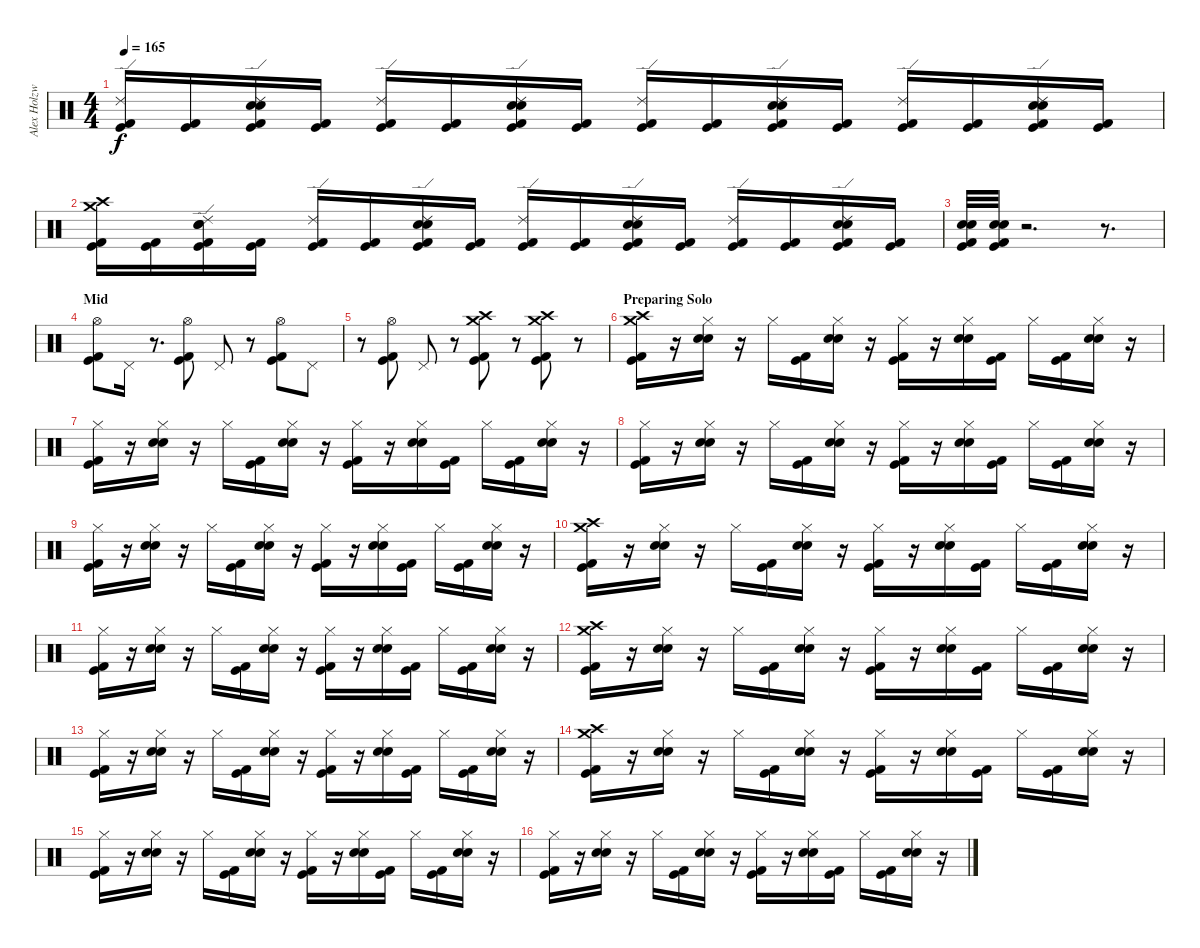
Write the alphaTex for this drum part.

\track ("Alex Holzwarth" "Alex Holzw") {instrument percussion}
\staff {score}
\articulation defaults
\ts (4 4)
\tempo 165
\clef neutral
\ks c
("Ride (edge) 2" "Kick (hit) 2" "Kick (hit)").16{dy f} ("Kick (hit) 2" "Kick (hit)").16 ("Ride (edge) 2" "Snare (hit) 2" "Electric Snare (hit)" "Kick (hit) 2" "Kick (hit)").16 ("Kick (hit) 2" "Kick (hit)").16 ("Ride (edge) 2" "Kick (hit) 2" "Kick (hit)").16 ("Kick (hit) 2" "Kick (hit)").16 ("Ride (edge) 2" "Electric Snare (hit)" "Snare (hit) 2" "Kick (hit) 2" "Kick (hit)").16 ("Kick (hit) 2" "Kick (hit)").16 ("Ride (edge) 2" "Kick (hit) 2" "Kick (hit)").16 ("Kick (hit) 2" "Kick (hit)").16 ("Ride (edge) 2" "Snare (hit) 2" "Electric Snare (hit)" "Kick (hit) 2" "Kick (hit)").16 ("Kick (hit) 2" "Kick (hit)").16 ("Ride (edge) 2" "Kick (hit) 2" "Kick (hit)").16 ("Kick (hit) 2" "Kick (hit)").16 ("Ride (edge) 2" "Electric Snare (hit)" "Snare (hit) 2" "Kick (hit) 2" "Kick (hit)").16 ("Kick (hit) 2" "Kick (hit)").16 |
("Crash high (hit)" "Crash medium (hit)" "Kick (hit) 2" "Kick (hit)").16 ("Kick (hit) 2" "Kick (hit)").16 ("Ride (edge) 2" "Snare (hit) 2" "Electric Snare (hit)" "Kick (hit) 2" "Kick (hit)").16 ("Kick (hit) 2" "Kick (hit)").16 ("Ride (edge) 2" "Kick (hit) 2" "Kick (hit)").16 ("Kick (hit) 2" "Kick (hit)").16 ("Ride (edge) 2" "Electric Snare (hit)" "Snare (hit) 2" "Kick (hit) 2" "Kick (hit)").16 ("Kick (hit) 2" "Kick (hit)").16 ("Ride (edge) 2" "Kick (hit) 2" "Kick (hit)").16 ("Kick (hit) 2" "Kick (hit)").16 ("Ride (edge) 2" "Snare (hit) 2" "Electric Snare (hit)" "Kick (hit) 2" "Kick (hit)").16 ("Kick (hit) 2" "Kick (hit)").16 ("Ride (edge) 2" "Kick (hit) 2" "Kick (hit)").16 ("Kick (hit) 2" "Kick (hit)").16 ("Ride (edge) 2" "Electric Snare (hit)" "Snare (hit) 2" "Kick (hit) 2" "Kick (hit)").16 ("Kick (hit) 2" "Kick (hit)").16 |
("Electric Snare (hit)" "Kick (hit) 2" "Kick (hit)" "Snare (hit) 2").32 ("Electric Snare (hit)" "Kick (hit) 2" "Kick (hit)" "Snare (hit) 2").32 r.2{d} r.8{d} |
\section ("" "Mid")
("Kick (hit) 2" "Kick (hit)" "Hi-Hat (open)").8 "Pedal Hi-Hat (hit)".16 r.8{d} ("Kick (hit) 2" "Kick (hit)" "Hi-Hat (open)").8 "Pedal Hi-Hat (hit)".8 r.8 ("Kick (hit)" "Hi-Hat (open)" "Kick (hit) 2").8 "Pedal Hi-Hat (hit)".8 |
r.8 ("Hi-Hat (open)" "Kick (hit)" "Kick (hit) 2").8 "Pedal Hi-Hat (hit)".8 r.8 ("Crash high (hit)" "Crash medium (hit)" "Kick (hit)" "Kick (hit) 2").8 r.8 ("Crash high (hit)" "Crash medium (hit)" "Kick (hit) 2" "Kick (hit)").8 r.8 |
\section ("" "Preparing Solo")
("Crash medium (hit)" "Crash high (hit)" "Kick (hit) 2" "Kick (hit)").16 r.16 ("Hi-Hat (closed)" "Electric Snare (hit)" "Snare (hit) 2").16 r.16 "Hi-Hat (closed)".16 ("Kick (hit) 2" "Kick (hit)").16 ("Hi-Hat (closed)" "Electric Snare (hit)" "Snare (hit) 2").16 r.16 ("Hi-Hat (closed)" "Kick (hit) 2" "Kick (hit)").16 r.16 ("Hi-Hat (closed)" "Electric Snare (hit)" "Snare (hit) 2").16 ("Kick (hit) 2" "Kick (hit)").16 "Hi-Hat (closed)".16 ("Kick (hit) 2" "Kick (hit)").16 ("Hi-Hat (closed)" "Electric Snare (hit)" "Snare (hit) 2").16 r.16 |
("Hi-Hat (closed)" "Kick (hit) 2" "Kick (hit)").16 r.16 ("Hi-Hat (closed)" "Electric Snare (hit)" "Snare (hit) 2").16 r.16 "Hi-Hat (closed)".16 ("Kick (hit) 2" "Kick (hit)").16 ("Hi-Hat (closed)" "Electric Snare (hit)" "Snare (hit) 2").16 r.16 ("Hi-Hat (closed)" "Kick (hit) 2" "Kick (hit)").16 r.16 ("Hi-Hat (closed)" "Electric Snare (hit)" "Snare (hit) 2").16 ("Kick (hit) 2" "Kick (hit)").16 "Hi-Hat (closed)".16 ("Kick (hit) 2" "Kick (hit)").16 ("Hi-Hat (closed)" "Electric Snare (hit)" "Snare (hit) 2").16 r.16 |
("Hi-Hat (closed)" "Kick (hit) 2" "Kick (hit)").16 r.16 ("Hi-Hat (closed)" "Electric Snare (hit)" "Snare (hit) 2").16 r.16 "Hi-Hat (closed)".16 ("Kick (hit) 2" "Kick (hit)").16 ("Hi-Hat (closed)" "Electric Snare (hit)" "Snare (hit) 2").16 r.16 ("Hi-Hat (closed)" "Kick (hit) 2" "Kick (hit)").16 r.16 ("Hi-Hat (closed)" "Electric Snare (hit)" "Snare (hit) 2").16 ("Kick (hit) 2" "Kick (hit)").16 "Hi-Hat (closed)".16 ("Kick (hit) 2" "Kick (hit)").16 ("Hi-Hat (closed)" "Electric Snare (hit)" "Snare (hit) 2").16 r.16 |
("Hi-Hat (closed)" "Kick (hit) 2" "Kick (hit)").16 r.16 ("Hi-Hat (closed)" "Electric Snare (hit)" "Snare (hit) 2").16 r.16 "Hi-Hat (closed)".16 ("Kick (hit) 2" "Kick (hit)").16 ("Hi-Hat (closed)" "Electric Snare (hit)" "Snare (hit) 2").16 r.16 ("Hi-Hat (closed)" "Kick (hit) 2" "Kick (hit)").16 r.16 ("Hi-Hat (closed)" "Electric Snare (hit)" "Snare (hit) 2").16 ("Kick (hit) 2" "Kick (hit)").16 "Hi-Hat (closed)".16 ("Kick (hit) 2" "Kick (hit)").16 ("Hi-Hat (closed)" "Electric Snare (hit)" "Snare (hit) 2").16 r.16 |
("Crash medium (hit)" "Crash high (hit)" "Kick (hit) 2" "Kick (hit)").16 r.16 ("Hi-Hat (closed)" "Electric Snare (hit)" "Snare (hit) 2").16 r.16 "Hi-Hat (closed)".16 ("Kick (hit) 2" "Kick (hit)").16 ("Hi-Hat (closed)" "Electric Snare (hit)" "Snare (hit) 2").16 r.16 ("Hi-Hat (closed)" "Kick (hit) 2" "Kick (hit)").16 r.16 ("Hi-Hat (closed)" "Electric Snare (hit)" "Snare (hit) 2").16 ("Kick (hit) 2" "Kick (hit)").16 "Hi-Hat (closed)".16 ("Kick (hit) 2" "Kick (hit)").16 ("Hi-Hat (closed)" "Electric Snare (hit)" "Snare (hit) 2").16 r.16 |
("Hi-Hat (closed)" "Kick (hit) 2" "Kick (hit)").16 r.16 ("Hi-Hat (closed)" "Electric Snare (hit)" "Snare (hit) 2").16 r.16 "Hi-Hat (closed)".16 ("Kick (hit) 2" "Kick (hit)").16 ("Hi-Hat (closed)" "Electric Snare (hit)" "Snare (hit) 2").16 r.16 ("Hi-Hat (closed)" "Kick (hit) 2" "Kick (hit)").16 r.16 ("Hi-Hat (closed)" "Electric Snare (hit)" "Snare (hit) 2").16 ("Kick (hit) 2" "Kick (hit)").16 "Hi-Hat (closed)".16 ("Kick (hit) 2" "Kick (hit)").16 ("Hi-Hat (closed)" "Electric Snare (hit)" "Snare (hit) 2").16 r.16 |
("Crash medium (hit)" "Crash high (hit)" "Kick (hit) 2" "Kick (hit)").16 r.16 ("Hi-Hat (closed)" "Electric Snare (hit)" "Snare (hit) 2").16 r.16 "Hi-Hat (closed)".16 ("Kick (hit) 2" "Kick (hit)").16 ("Hi-Hat (closed)" "Electric Snare (hit)" "Snare (hit) 2").16 r.16 ("Hi-Hat (closed)" "Kick (hit) 2" "Kick (hit)").16 r.16 ("Hi-Hat (closed)" "Electric Snare (hit)" "Snare (hit) 2").16 ("Kick (hit) 2" "Kick (hit)").16 "Hi-Hat (closed)".16 ("Kick (hit) 2" "Kick (hit)").16 ("Hi-Hat (closed)" "Electric Snare (hit)" "Snare (hit) 2").16 r.16 |
("Hi-Hat (closed)" "Kick (hit) 2" "Kick (hit)").16 r.16 ("Hi-Hat (closed)" "Electric Snare (hit)" "Snare (hit) 2").16 r.16 "Hi-Hat (closed)".16 ("Kick (hit) 2" "Kick (hit)").16 ("Hi-Hat (closed)" "Electric Snare (hit)" "Snare (hit) 2").16 r.16 ("Hi-Hat (closed)" "Kick (hit) 2" "Kick (hit)").16 r.16 ("Hi-Hat (closed)" "Electric Snare (hit)" "Snare (hit) 2").16 ("Kick (hit) 2" "Kick (hit)").16 "Hi-Hat (closed)".16 ("Kick (hit) 2" "Kick (hit)").16 ("Hi-Hat (closed)" "Electric Snare (hit)" "Snare (hit) 2").16 r.16 |
("Crash medium (hit)" "Crash high (hit)" "Kick (hit) 2" "Kick (hit)").16 r.16 ("Hi-Hat (closed)" "Electric Snare (hit)" "Snare (hit) 2").16 r.16 "Hi-Hat (closed)".16 ("Kick (hit) 2" "Kick (hit)").16 ("Hi-Hat (closed)" "Electric Snare (hit)" "Snare (hit) 2").16 r.16 ("Hi-Hat (closed)" "Kick (hit) 2" "Kick (hit)").16 r.16 ("Hi-Hat (closed)" "Electric Snare (hit)" "Snare (hit) 2").16 ("Kick (hit) 2" "Kick (hit)").16 "Hi-Hat (closed)".16 ("Kick (hit) 2" "Kick (hit)").16 ("Hi-Hat (closed)" "Electric Snare (hit)" "Snare (hit) 2").16 r.16 |
("Hi-Hat (closed)" "Kick (hit) 2" "Kick (hit)").16 r.16 ("Hi-Hat (closed)" "Electric Snare (hit)" "Snare (hit) 2").16 r.16 "Hi-Hat (closed)".16 ("Kick (hit) 2" "Kick (hit)").16 ("Hi-Hat (closed)" "Electric Snare (hit)" "Snare (hit) 2").16 r.16 ("Hi-Hat (closed)" "Kick (hit) 2" "Kick (hit)").16 r.16 ("Hi-Hat (closed)" "Electric Snare (hit)" "Snare (hit) 2").16 ("Kick (hit) 2" "Kick (hit)").16 "Hi-Hat (closed)".16 ("Kick (hit) 2" "Kick (hit)").16 ("Hi-Hat (closed)" "Electric Snare (hit)" "Snare (hit) 2").16 r.16 |
("Hi-Hat (closed)" "Kick (hit) 2" "Kick (hit)").16 r.16 ("Hi-Hat (closed)" "Electric Snare (hit)" "Snare (hit) 2").16 r.16 "Hi-Hat (closed)".16 ("Kick (hit) 2" "Kick (hit)").16 ("Hi-Hat (closed)" "Electric Snare (hit)" "Snare (hit) 2").16 r.16 ("Hi-Hat (closed)" "Kick (hit) 2" "Kick (hit)").16 r.16 ("Hi-Hat (closed)" "Electric Snare (hit)" "Snare (hit) 2").16 ("Kick (hit) 2" "Kick (hit)").16 "Hi-Hat (closed)".16 ("Kick (hit) 2" "Kick (hit)").16 ("Hi-Hat (closed)" "Electric Snare (hit)" "Snare (hit) 2").16 r.16
